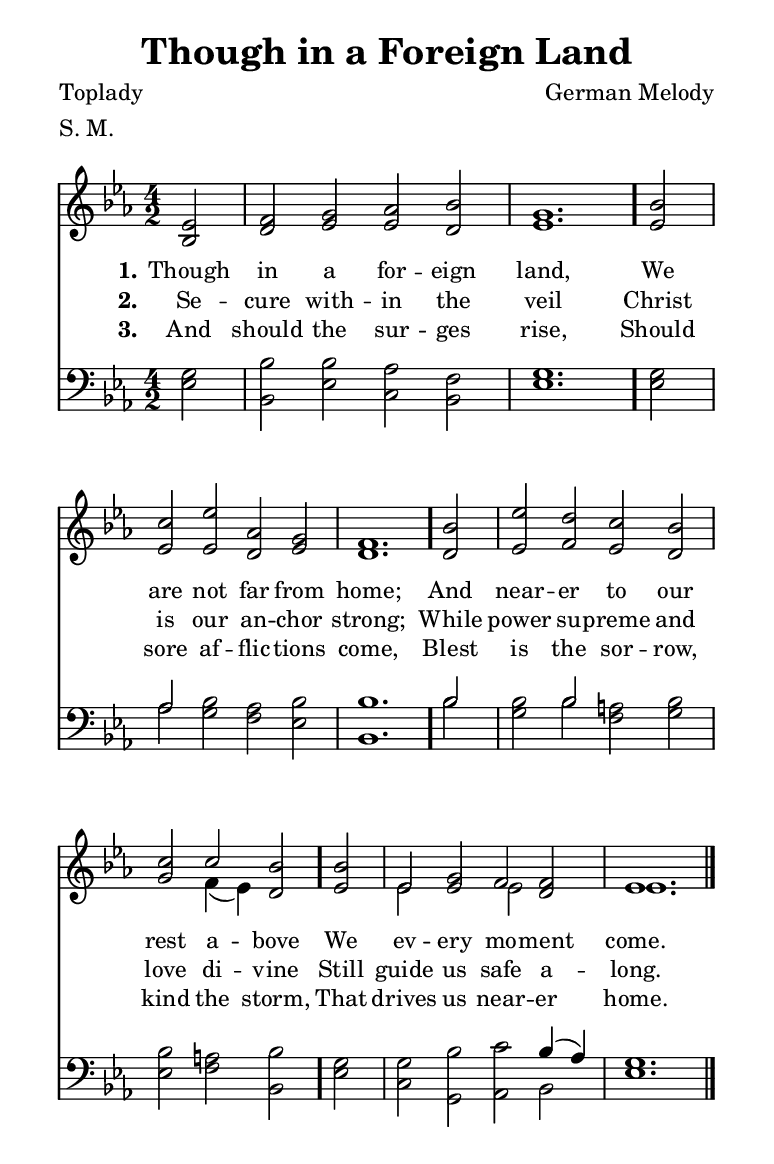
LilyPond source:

\include "common/global.ily"
\paper {
  \include "common/paper.ily"
  ragged-last-bottom = ##t
  systems-per-page = ##f
  system-system-spacing.padding = 3
system-system-spacing.basic-distance = 3
score-markup-spacing.padding = 3
score-markup-spacing.basic-distance = 3

}

\header{
  hymnnumber = "160"
  title = "Though in a Foreign Land"
  tunename = "Franconia"
  meter = "S. M."
  poet = "Toplady"
  composer = "German Melody"
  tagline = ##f
}

global = {
  \include "common/overrides.ily"
  \override Staff.TimeSignature.style = #'numbered
  \time 4/2
  \override Score.MetronomeMark.transparent = ##t % hide all fermata changes too
  \tempo 2=80
  \key ees \major
  \partial 2
  \autoBeamOff
}

notesSoprano = {
\global
\relative c' {

  ees2 | f g aes bes | g1.
  bes2 | c ees aes, g | f1.
  bes2 | ees d c bes | c c bes
  bes2 | ees, g f f | ees1.

  \bar "|."

}
}

notesAlto = {
\global
\relative e' {

  bes2 | d ees ees d | ees1.
  ees2 | ees ees d ees | d1.
  d2 | ees f ees d | g f4( ees) d2
  ees2 | ees ees ees d | ees1.

}
}

notesTenor = {
\global
\relative a {

  g2 | bes bes aes f | g1.
  g2 | aes bes aes bes | bes1.
  bes2 | bes bes a bes | bes a bes
  g2 | g bes c bes4( aes) | g1.

}
}

notesBass = {
\global
\relative f {

  ees2 | bes ees c bes | ees1.
  ees2 | aes g f ees | bes1.
  bes'2 | g bes f g | ees f bes,
  ees2 | c g aes bes | ees1.

}
}

wordsA = \lyricmode {
\set stanza = "1."

Though in a for -- eign land, \bar "."
We are not far from home; \bar "." \eogbreak
And near -- er to our rest a -- bove \bar "."
We ev -- ery mo -- ment come. \bar "."

}

wordsB = \lyricmode {
\set stanza = "2."

Se -- cure with -- in the veil
Christ is our an -- chor strong;
While power su -- preme and love di -- vine
Still guide us safe a -- long.

}

wordsC = \lyricmode {
\set stanza = "3."

And should the sur -- ges rise,
Should sore af -- flic -- tions come,
Blest is the sor -- row, kind the storm,
That drives us near -- er home.

}

wordsD = \markuplist {

\line { God’s grace will to the end }
\line { { \hspace #2 } Clearer and brighter shine; }
\line { Nor present things, nor things to come, }
\line { { \hspace #2 } Can change His love divine. }

}

wordsE = \markuplist {

\line { Soon shall our pains and fears }
\line { { \hspace #2 } Forever pass away; }
\line { For we shall soon the Saviour see }
\line { { \hspace #2 } In everlasting day. }

}

\score {
  \context ChoirStaff <<
    \context Staff = upper <<
      \set Staff.autoBeaming = ##f
      \set ChoirStaff.systemStartDelimiter = #'SystemStartBar
      \set ChoirStaff.printPartCombineTexts = ##f
      \partcombine #'(2 . 11) \notesSoprano \notesAlto
      \context NullVoice = sopranos { \voiceOne << \notesSoprano >> }
      \context Lyrics = one   \lyricsto sopranos \wordsA
      \context Lyrics = two   \lyricsto sopranos \wordsB
      \context Lyrics = three \lyricsto sopranos \wordsC
    >>
    \context Staff = men <<
      \set Staff.autoBeaming = ##f
      \clef bass
      \set ChoirStaff.printPartCombineTexts = ##f
      \partcombine #'(2 . 11) \notesTenor \notesBass
    >>
  >>
  \layout {
    \include "common/layout.ily"
  }
  #(cond ((ly:get-option 'eog-midi-permitted) #{ \midi{
    \include "common/midi.ily"
  } #}))
}

\markup { \fill-line { \vcenter \column {
  \vspace #1
  \line{ \bold 4 \column { \wordsD } } \combine \null \vspace #0.4
  \line{ \bold 5 \column { \wordsE } }
  \vspace #1
} } }

\noPageBreak

\markup { \fill-line { \line { Alternate tune: No. 121. } } }

\version "2.19.49"  % necessary for upgrading to future LilyPond versions.

% vi:set et ts=2 sw=2 ai nocindent syntax=lilypond:
